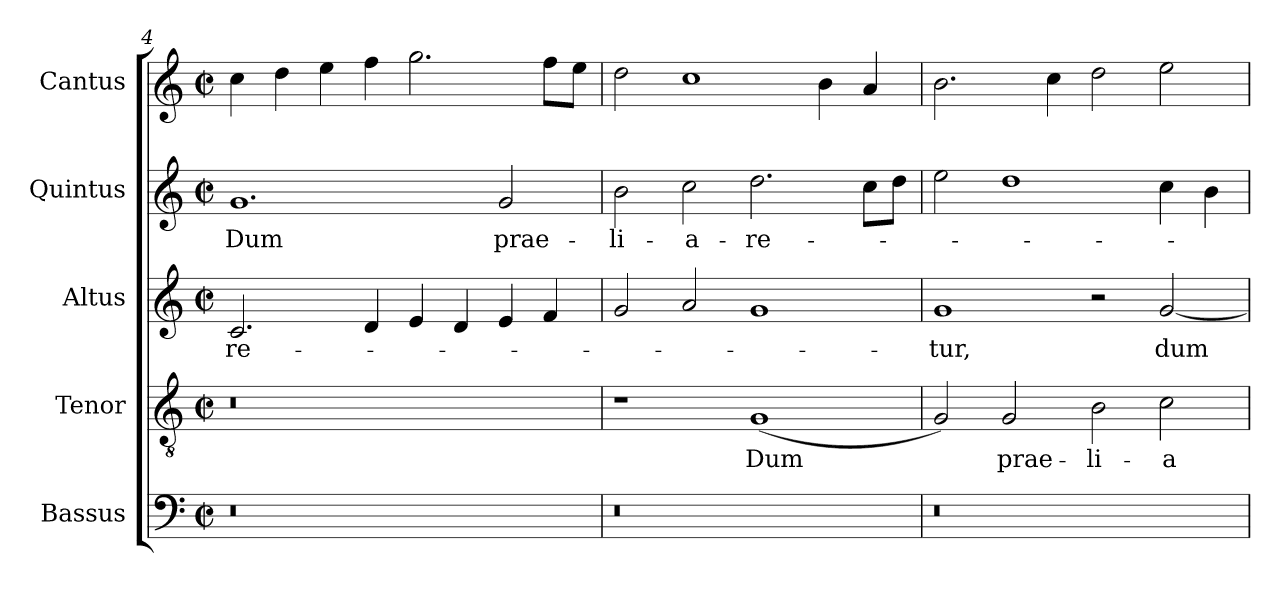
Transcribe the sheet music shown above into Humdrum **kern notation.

**kern	**kern	**text	**kern	**text	**kern	**text	**kern
*part5	*part4	*part4	*part3	*part3	*part2	*part2	*part1
*staff5	*staff4	*staff4	*staff3	*staff3	*staff2	*staff2	*staff1
*I"Bassus	*I"Tenor	*	*I"Altus	*	*I"Quintus	*	*I"Cantus
*clefF4	*clefGv2	*	*clefG2	*	*clefG2	*	*clefG2
*M2/2	*M2/2	*	*M2/2	*	*M2/2	*	*M2/2
*met(c|)	*met(c|)	*	*met(c|)	*	*met(c|)	*	*met(c|)
=4	=4	=4	=4	=4	=4	=4	=4
!	!	!	!	!LO:LY:b:cj	!	!LO:LY:b:cj	!
0r	0r	.	2.c/	-re-	1.g	Dum	4cc\
.	.	.	.	.	.	.	4dd\
.	.	.	.	.	.	.	4ee\
.	.	.	4d/	.	.	.	4ff\
.	.	.	4e/	.	.	.	2.gg\
.	.	.	4d/	.	.	.	.
!	!	!	!	!	!	!LO:LY:b:cj	!
.	.	.	4e/	.	2g/	prae-	.
.	.	.	4f/	.	.	.	8ff\L
.	.	.	.	.	.	.	8ee\J
=5	=5	=5	=5	=5	=5	=5	=5
!	!	!	!	!	!	!LO:LY:b:cj	!
0r	1r	.	2g/	.	2b\	-li-	2dd\
!	!	!	!	!	!	!LO:LY:b:cj	!
.	.	.	2a/	.	2cc\	-a-	1cc
!	!	!LO:LY:b	!	!	!	!LO:LY:b:cj	!
.	(>1G	Dum	1g	.	2.dd\	-re-	.
.	.	.	.	.	.	.	4b\
.	.	.	.	.	8cc\L	.	4a/
.	.	.	.	.	8dd\J	.	.
!!LO:LB:g=z
=6	=6	=6	=6	=6	=6	=6	=6
!	!	!	!	!LO:LY:b:cj	!	!	!
0r	2G/)	.	1g	-tur,	2ee\	.	2.b\
!	!	!LO:LY:b:cj	!	!	!	!	!
.	2G/	prae-	.	.	1dd	.	.
.	.	.	.	.	.	.	4cc\
!	!	!LO:LY:b:cj	!	!	!	!	!
.	2B\	-li-	2r	.	.	.	2dd\
!	!	!LO:LY:b:cj	!	!LO:LY:b	!	!	!
.	2c\	-a-	[<2g/	dum	4cc\	.	2ee\
.	.	.	.	.	4b\	.	.
=	=	=	=	=	=	=	=
*-	*-	*-	*-	*-	*-	*-	*-
